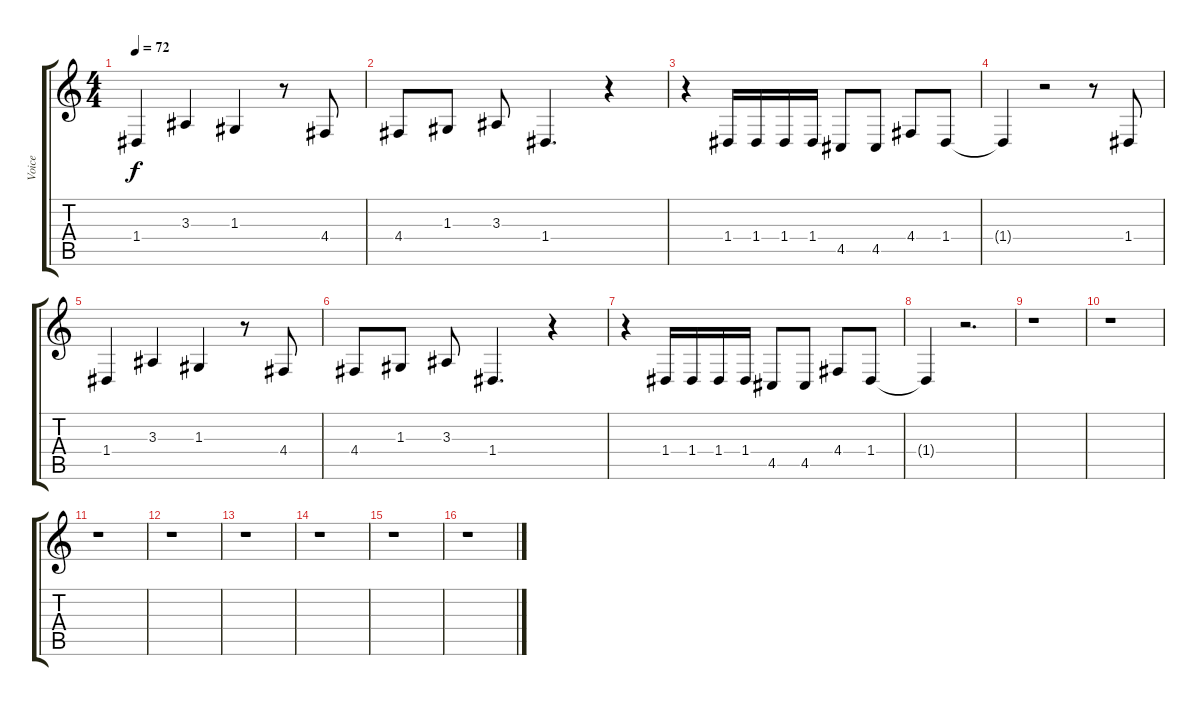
\track ("Voice" "Voice") {instrument electricgrandpiano}
\staff {score tabs}
\tuning (E4 B3 G3 D3 A2 E2) {hide}
\ts (4 4)
\tempo 72
\clef g2
\ks c
1.4.4{dy f} 3.3.4 1.3.4 r.8 4.4.8 |
4.4.8 1.3.8 3.3.8 1.4.4{d} r.4 |
r.4 1.4.16 1.4.16 1.4.16 1.4.16 4.5.8 4.5.8 4.4.8 1.4.8 |
1.4{t}.4 r.2 r.8 1.4.8 |
1.4.4 3.3.4 1.3.4 r.8 4.4.8 |
4.4.8 1.3.8 3.3.8 1.4.4{d} r.4 |
r.4 1.4.16 1.4.16 1.4.16 1.4.16 4.5.8 4.5.8 4.4.8 1.4.8 |
1.4{t}.4 r.2{d} |
r.1 |
r.1 |
r.1 |
r.1 |
r.1 |
r.1 |
r.1 |
r.1
